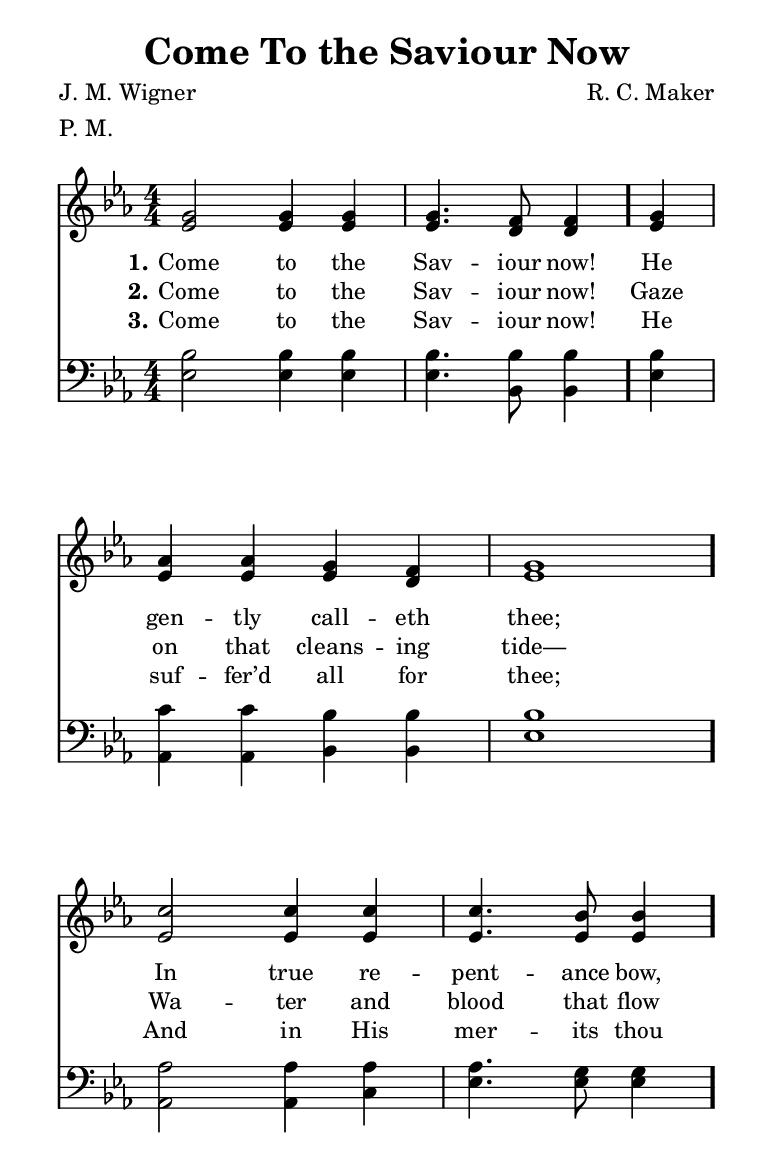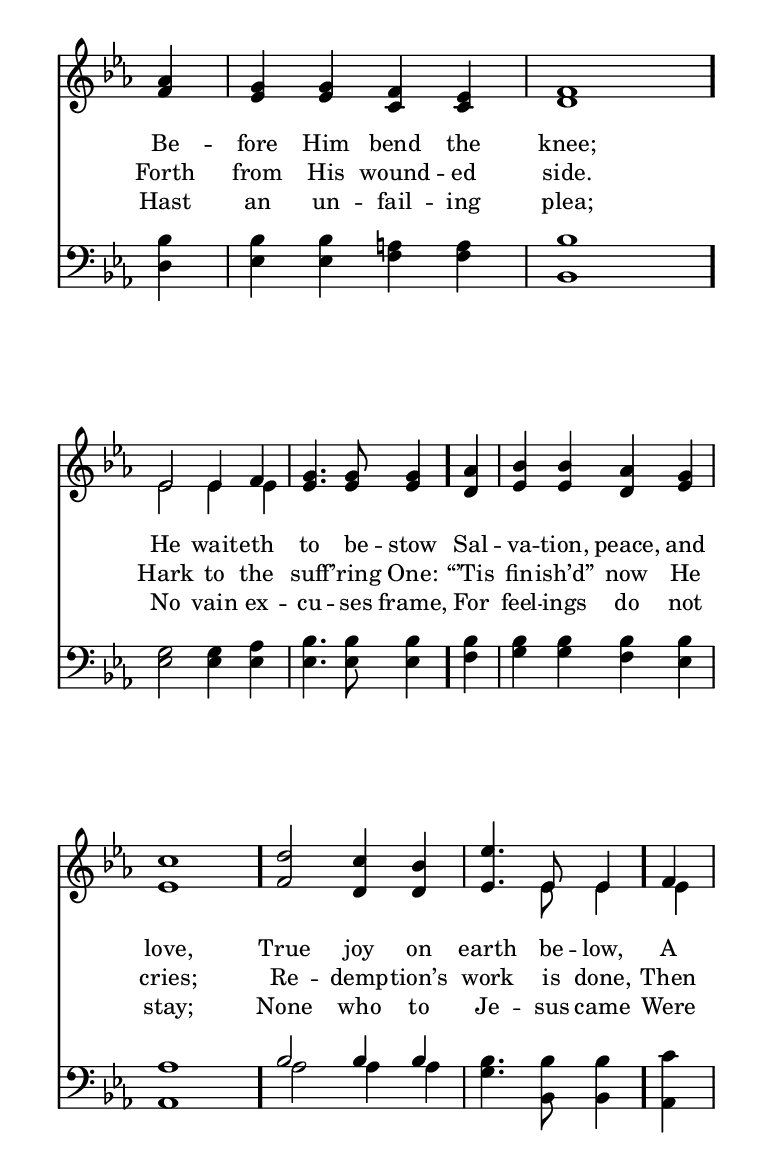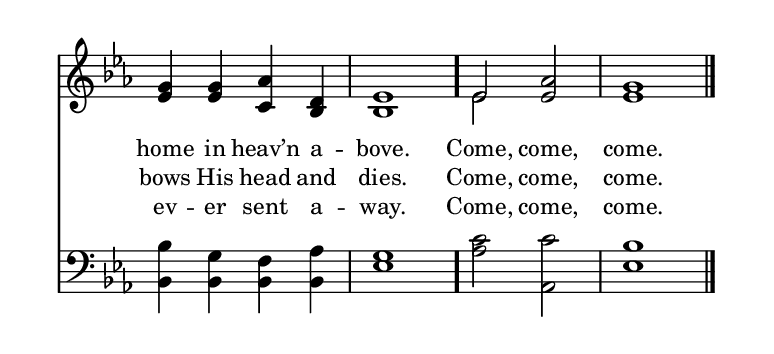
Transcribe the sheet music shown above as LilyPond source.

\include "common/global.ily"
\paper {
  \include "common/paper.ily"
  %ragged-bottom = ##t
  %ragged-last-bottom = ##t
  %systems-per-page = ##f
  %page-count = ##f
}

\header{
  hymnnumber = "73"
  title = "Come To the Saviour Now"
  tunename = "Maker"
  meter = "P. M."
  poet = "J. M. Wigner"
  composer = "R. C. Maker"
  %copyright = ""
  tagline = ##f
}

% for fermata in MIDI
ta = { \tempo 4=104 }
tb = { \tempo 4=52  }

patternAA = { c2 c4 c4 | c4. c8 c4 }
patternBA = { c4 | c4 c4 c4 c4 | c1 }
patternCA = { c4 | c4 c4 c4 c4 | c1 }
patternDA = { c2 c2 | c1 }

global = {
  \include "common/overrides.ily"
  \override Staff.TimeSignature.style = #'numbered
  \time 4/4
  \override Score.MetronomeMark.transparent = ##t % hide all fermata changes too
  \ta
  \key ees \major
  %\partial 4
  \autoBeamOff
}

notesSoprano = {
\global
\relative c'' {

  \changePitch \patternAA { g g g | g f f }
  \changePitch \patternBA { g | aes aes g f | g }
  \changePitch \patternAA { c c c | c bes bes }
  \changePitch \patternBA { aes | g g f ees | f }

  \changePitch \patternAA { ees ees f | g g g }
  \changePitch \patternCA { aes | bes bes aes g | c }
  \changePitch \patternAA { d c bes | ees ees, ees }
  \changePitch \patternCA { f | g g aes d, | ees }
  \changePitch \patternDA { ees aes | g }

  \bar "|."

}
}

notesAlto = {
\global
\relative e' {

  \changePitch \patternAA { ees ees ees | ees d d }
  \changePitch \patternBA { ees | ees ees ees d | ees }
  \changePitch \patternAA { ees ees ees | ees ees ees }
  \changePitch \patternBA { f | ees ees c c | d }

  \changePitch \patternAA { ees ees ees | ees ees ees }
  \changePitch \patternCA { d | ees ees d ees | ees }
  \changePitch \patternAA { f d d | ees ees ees }
  \changePitch \patternCA { ees | ees ees c bes | bes }
  \changePitch \patternDA { ees ees | ees }

}
}

notesTenor = {
\global
\relative a {

  \changePitch \patternAA { bes bes bes | bes bes bes }
  \changePitch \patternBA { bes | c c bes bes | bes }
  \changePitch \patternAA { aes aes aes | aes g g }
  \changePitch \patternBA { bes | bes bes a a | bes }

  \changePitch \patternAA { g g aes | bes bes bes }
  \changePitch \patternCA { bes | bes bes bes bes | aes }
  \changePitch \patternAA { bes bes bes | bes bes bes }
  \changePitch \patternCA { c | bes g f aes | g }
  \changePitch \patternDA { c c | bes }

}
}

notesBass = {
\global
\relative f {

  \changePitch \patternAA { ees ees ees | ees bes bes }
  \changePitch \patternBA { ees | aes, aes bes bes | ees }
  \changePitch \patternAA { aes, aes c | ees ees ees }
  \changePitch \patternBA { d | ees ees f f | bes, }

  \changePitch \patternAA { ees ees ees | ees ees ees }
  \changePitch \patternCA { f | g g f ees | aes, }
  \changePitch \patternAA { aes' aes aes | g bes, bes }
  \changePitch \patternCA { aes | bes bes bes bes | ees }
  \changePitch \patternDA { aes aes, | ees' }

}
}

wordsA = \lyricmode {
\set stanza = "1."

Come to the Sav -- iour now! \bar "."
He gen -- tly call -- eth thee; \bar "." \break
In true re -- pent -- ance bow, \bar "."
Be -- fore Him bend the knee; \bar "." \break
He wait -- eth to be -- stow \bar "."
Sal -- va -- tion, peace, and love, \bar "."
True joy on earth be -- low, \bar "."
A home in heav’n a -- bove. \bar "."
Come, come, come. \bar "."

}

wordsB = \lyricmode {
\set stanza = "2."

Come to the Sav -- iour now!
Gaze on that cleans -- ing tide—
Wa -- ter and blood that flow
Forth from His wound -- ed side.
Hark to the suff -- ’ring One:
“’Tis fin -- ish’d” now He cries;
Re -- demp -- tion’s work is done,
Then bows His head and dies.
Come, come, come.

}

wordsC = \lyricmode {
\set stanza = "3."

Come to the Sav -- iour now!
He suf -- fer’d all for thee;
And in His mer -- its thou
Hast an un -- fail -- ing plea;
No vain ex -- cu -- ses frame,
For feel -- ings do not stay;
None who to Je -- sus came
Were ev -- er sent a -- way.
Come, come, come.

}

\score {
  \context ChoirStaff <<
    \context Staff = upper <<
      \set Staff.autoBeaming = ##f
      \set ChoirStaff.systemStartDelimiter = #'SystemStartBar
      \set ChoirStaff.printPartCombineTexts = ##f
      \partcombine #'(2 . 9) \notesSoprano \notesAlto
      \context NullVoice = sopranos { \voiceOne << \notesSoprano >> }
      \context NullVoice = altos { \voiceTwo << \notesAlto >> }
      \context Lyrics = one   \lyricsto sopranos \wordsA
      \context Lyrics = two   \lyricsto sopranos \wordsB
      \context Lyrics = three \lyricsto sopranos \wordsC
    >>
    \context Staff = men <<
      \set Staff.autoBeaming = ##f
      \clef bass
      \set ChoirStaff.printPartCombineTexts = ##f
      \partcombine #'(2 . 9) \notesTenor \notesBass
      \context NullVoice = tenors { \voiceOne << \notesTenor >> }
      \context NullVoice = basses { \voiceTwo << \notesBass >> }
    >>
  >>
  \layout {
    \include "common/layout.ily"
  }
  \midi{
    \include "common/midi.ily"
  }
}

\version "2.19.49"  % necessary for upgrading to future LilyPond versions.

% vi:set et ts=2 sw=2 ai nocindent syntax=lilypond:
